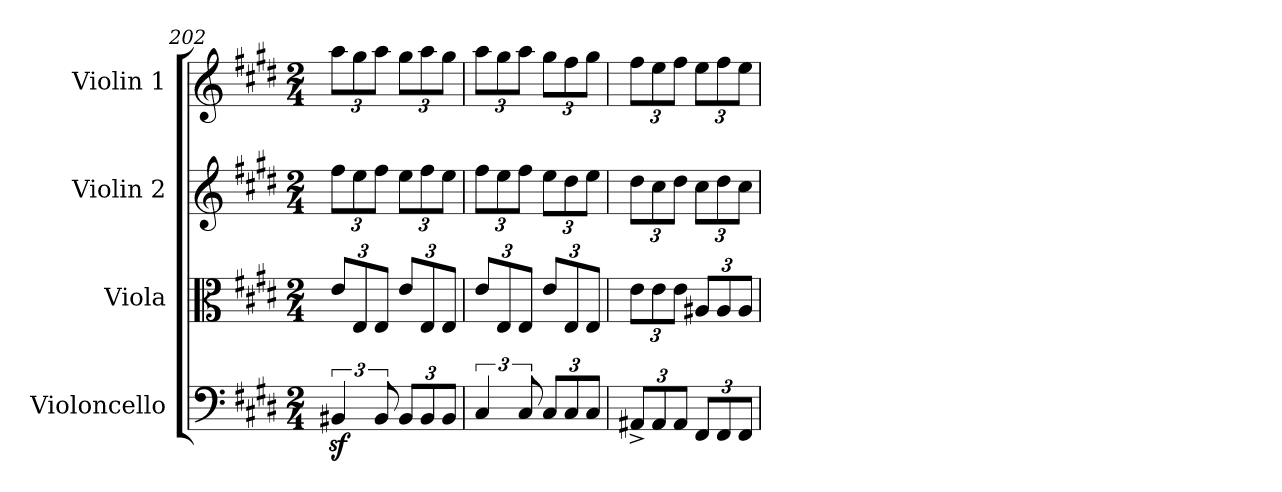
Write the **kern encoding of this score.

**kern	**kern	**kern	**kern
*part4	*part3	*part2	*part1
*staff4	*staff3	*staff2	*staff1
*I"Violoncello	*I"Viola	*I"Violin 2	*I"Violin 1
*I'Vc	*I'Vla	*I'Vln	*I'Vln
*clefF4	*clefC3	*clefG2	*clefG2
*k[f#c#g#d#]	*k[f#c#g#d#]	*k[f#c#g#d#]	*k[f#c#g#d#]
*M2/4	*M2/4	*M2/4	*M2/4
*	*Xbrackettup	*	*
=202	=202	=202	=202
6BB#Xz</	12e/L	12ff#\L	12aa\L
.	12E/	12ee\	12gg#\
12BB#/	12E/J	12ff#\J	12aa\J
*Xbrackettup	*	*	*
12BB#/L	12e/L	12ee\L	12gg#\L
12BB#/	12E/	12ff#\	12aa\
12BB#/J	12E/J	12ee\J	12gg#\J
!!LO:LB:g=z
=203	=203	=203	=203
*brackettup	*	*	*
6C#/	12e/L	12ff#\L	12aa\L
.	12E/	12ee\	12gg#\
12C#/	12E/J	12ff#\J	12aa\J
*Xbrackettup	*	*	*
12C#/L	12e/L	12ee\L	12gg#\L
12C#/	12E/	12dd#\	12ff#\
12C#/J	12E/J	12ee\J	12gg#\J
=204	=204	=204	=204
12AA#X^/L	12e\L	12dd#\L	12ff#\L
12AA#/	12e\	12cc#\	12ee\
12AA#/J	12e\J	12dd#\J	12ff#\J
12FF#/L	12A#X/L	12cc#\L	12ee\L
12FF#/	12A#/	12dd#\	12ff#\
12FF#/J	12A#/J	12cc#\J	12ee\J
=	=	=	=
*-	*-	*-	*-
